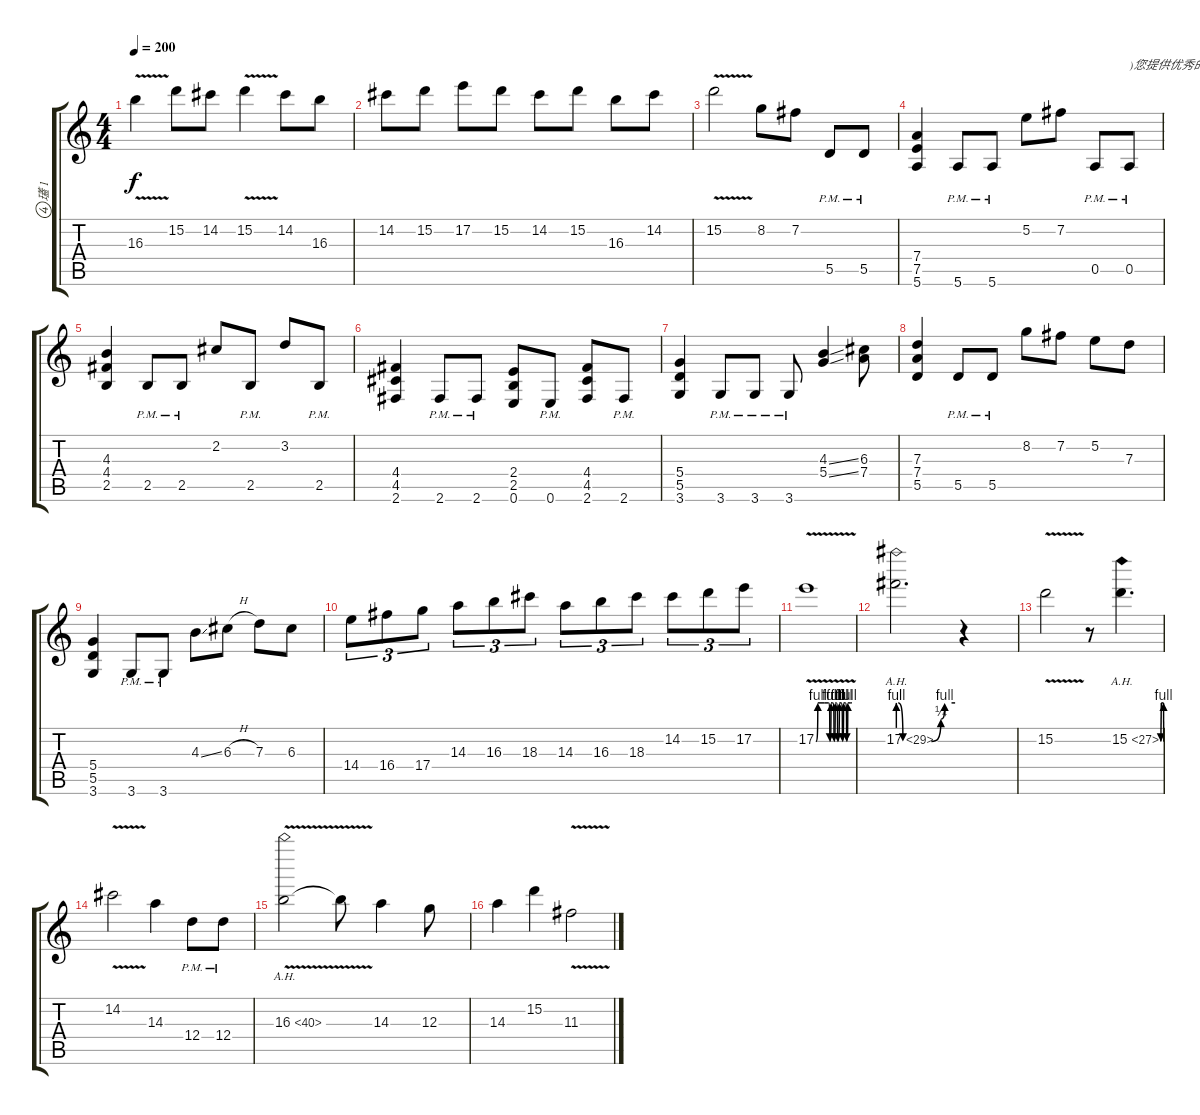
\track ("瓂 1" "瓂 1") {instrument distortionguitar}
\staff {score tabs}
\tuning (E4 B3 G3 D3 A2 E2) {hide}
\ts (4 4)
\tempo 200
\clef g2
\ks c
16.3{v}.4{dy f} 15.2.8 14.2.8 15.2{v}.4 14.2.8 16.3.8 |
14.2.8 15.2.8 17.2.8 15.2.8 14.2.8 15.2.8 16.3.8 14.2.8 |
15.2{v}.2 8.2.8 7.2.8 5.5{pm}.8 5.5{pm}.8 |
(7.4 7.5 5.6).4 5.6{pm}.8 5.6{pm}.8 5.2.8 7.2.8 0.5{pm}.8 0.5{pm}.8{txt ")您提供优秀的GTP"} |
(4.3 4.4 2.5).4 2.5{pm}.8 2.5{pm}.8 2.2.8 2.5{pm}.8 3.2.8 2.5{pm}.8 |
(4.4 4.5 2.6).4 2.6{pm}.8 2.6{pm}.8 (2.4 2.5 0.6).8 0.6{pm}.8 (4.4 4.5 2.6).8 2.6{pm}.8 |
(5.4 5.5 3.6).4 3.6{pm}.8 3.6{pm}.8 3.6{pm}.8 (4.3{ss} 5.4{ss}).4 (6.3 7.4).8 |
(7.3 7.4 5.5).4 5.5{pm}.8 5.5{pm}.8 8.2.8 7.2.8 5.2.8 7.3.8 |
(5.4 5.5 3.6).4 3.6{pm}.8 3.6{pm}.8 4.3{ss}.8 6.3{h}.8 7.3.8 6.3.8 |
14.4.8{tu (3 2)} 16.4.8{tu (3 2)} 17.4.8{tu (3 2)} 14.3.8{tu (3 2)} 16.3.8{tu (3 2)} 18.3.8{tu (3 2)} 14.3.8{tu (3 2)} 16.3.8{tu (3 2)} 18.3.8{tu (3 2)} 14.2.8{tu (3 2)} 15.2.8{tu (3 2)} 17.2.8{tu (3 2)} |
17.2{be (custom 0 0 3 4 14 4 21 4 23 0 25 4 28 4 30 0 32 4 34 4 36 0 39 4 42 4 44 0 46 4 49 4 51 0 53 4 58 4 60 4) v}.1 |
17.2{be (custom 0 4 5 0 35 0 45 1 49 4 60 4) ah 12}.2{d} r.4 |
15.2{v}.2 r.8 15.2{be (custom 0 0 2 4 34 4 40 0 60 0) ah 12}.4{d} |
14.2{v}.2 14.3.4 12.4{pm}.8 12.4{pm}.8 |
16.3{ah 24 v}.2 16.3{t}.8 14.3.4 12.3.8 |
14.3.4 15.2.4 11.3{v}.2
